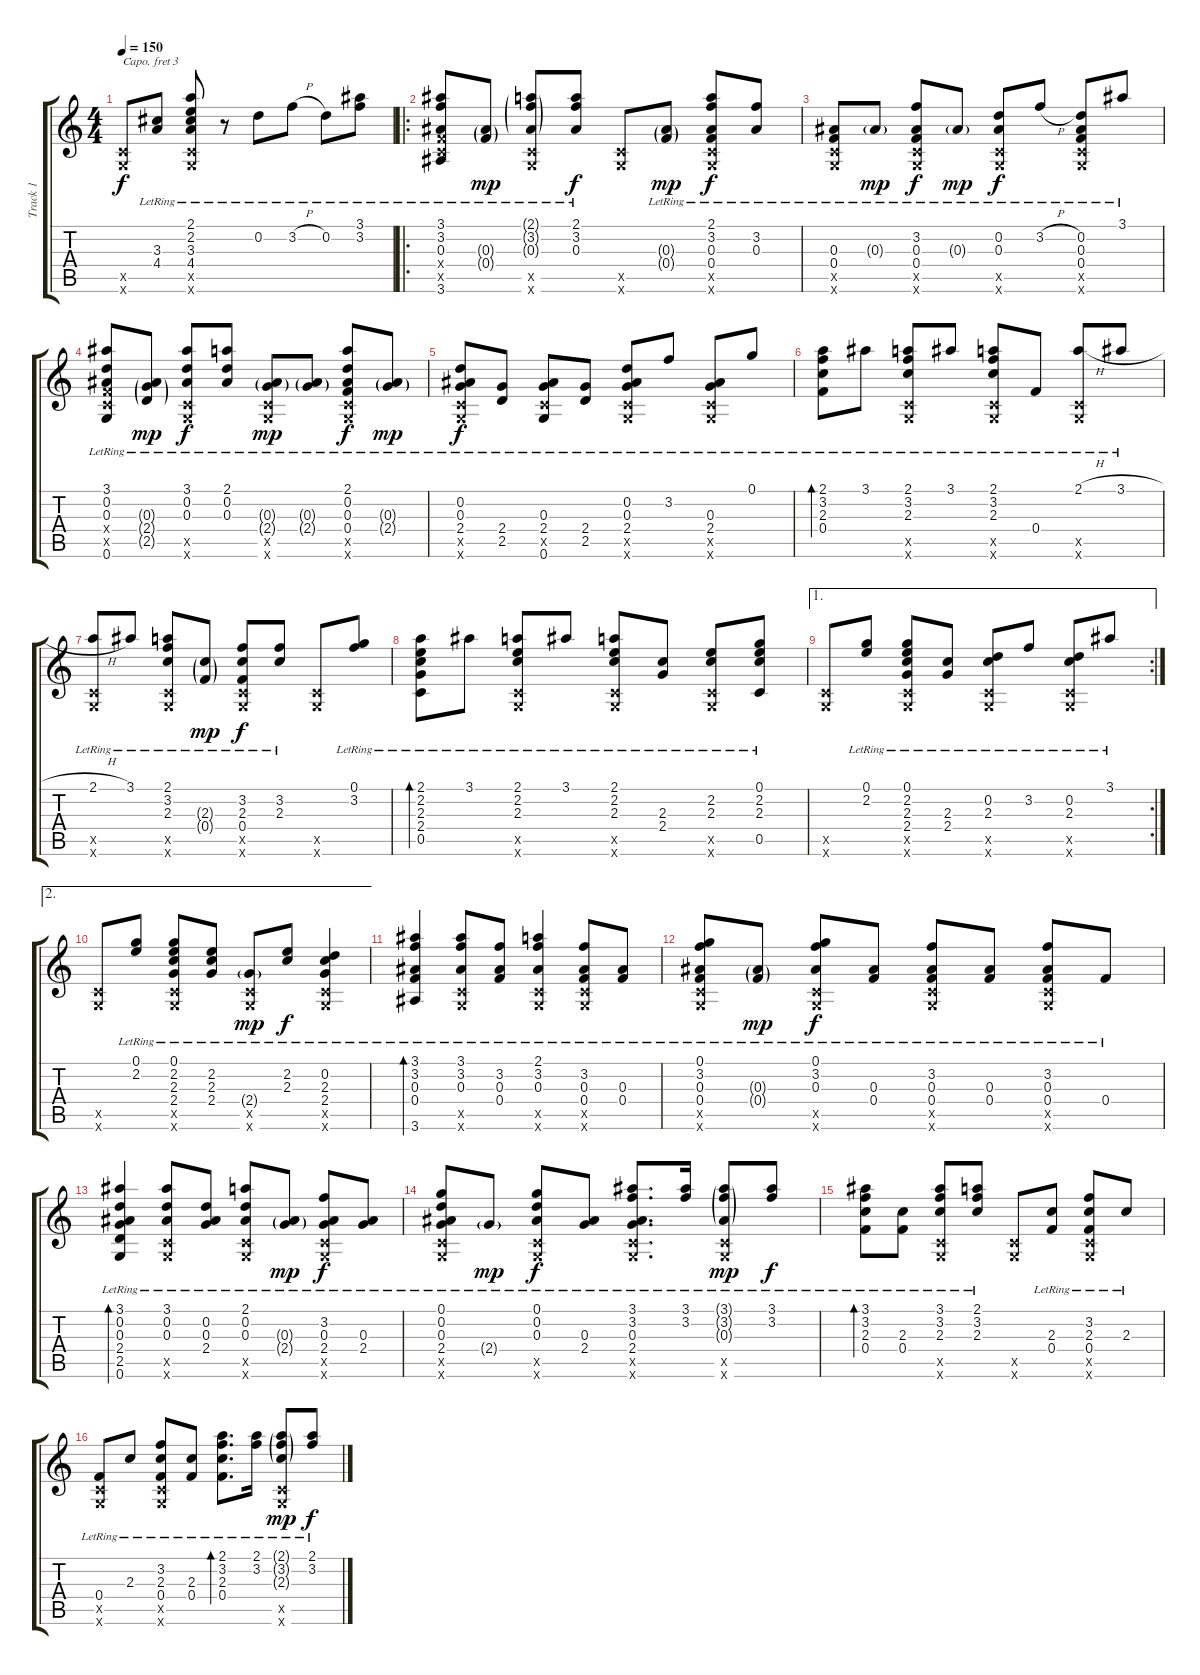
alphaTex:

\track ("Track 1" "Track 1") {instrument acousticguitarsteel}
\staff {score tabs}
\capo 3
\tuning (E4 B3 G3 D3 A2 E2) {hide}
\ts (4 4)
\tempo 150
\clef g2
\ks c
(0.5{x} 0.6{x}).8{dy f} (3.3{lr} 4.4{lr}).8 (2.1{lr} 2.2{lr} 3.3{lr} 4.4{lr} 0.5{x} 0.6{x}).8 r.8 0.2{lr}.8 3.2{h lr}.8 0.2{lr}.8 (3.1{lr} 3.2{lr}).8 |
\ro
(3.1{lr} 3.2{lr} 0.3{lr} 0.4{x} 0.5{x} 3.6{lr}).8 (0.3{g lr} 0.4{g lr}).8{dy mp} (2.1{g lr} 3.2{g lr} 0.3{g lr} 0.5{x} 0.6{x}).8 (2.1{lr} 3.2{lr} 0.3{lr}).8{dy f} (0.5{x} 0.6{x}).8 (0.3{g lr} 0.4{g lr}).8{dy mp} (2.1{lr} 3.2{lr} 0.3{lr} 0.4{lr} 0.5{x} 0.6{x}).8{dy f} (3.2{lr} 0.3{lr}).8 |
(0.3{lr} 0.4{lr} 0.5{x} 0.6{x}).8 0.3{g lr}.8{dy mp} (3.2{lr} 0.3{lr} 0.4{lr} 0.5{x} 0.6{x}).8{dy f} 0.3{g lr}.8{dy mp} (0.2{lr} 0.3{lr} 0.5{x} 0.6{x}).8{dy f} 3.2{h lr}.8 (0.2{lr} 0.3{lr} 0.4{lr} 0.5{x} 0.6{x}).8 3.1{lr}.8 |
(3.1{lr} 0.2{lr} 0.3{lr} 0.4{x} 0.5{x} 0.6{lr}).8 (0.3{g lr} 2.4{g lr} 2.5{g lr}).8{dy mp} (3.1{lr} 0.2{lr} 0.3{lr} 0.5{x} 0.6{x}).8{dy f} (2.1{lr} 0.2{lr} 0.3{lr}).8 (0.3{g lr} 2.4{g lr} 0.5{x} 0.6{x}).8{dy mp} (0.3{g lr} 2.4{g lr}).8 (2.1{lr} 0.2{lr} 0.3{lr} 0.4{lr} 0.5{x} 0.6{x}).8{dy f} (0.3{g lr} 2.4{g lr}).8{dy mp} |
(0.2{lr} 0.3{lr} 2.4{lr} 0.5{x} 0.6{x}).8{dy f} (2.4{lr} 2.5{lr}).8 (0.3{lr} 2.4{lr} 0.5{x} 0.6{lr}).8 (2.4{lr} 2.5{lr}).8 (0.2{lr} 0.3{lr} 2.4{lr} 0.5{x} 0.6{x}).8 3.2{lr}.8 (0.3{lr} 2.4{lr} 0.5{x} 0.6{x}).8 0.1{lr}.8 |
(2.1{lr} 3.2{lr} 2.3{lr} 0.4{lr}).8{bd 60} 3.1{lr}.8 (2.1{lr} 3.2{lr} 2.3{lr} 0.5{x} 0.6{x}).8 3.1{lr}.8 (2.1{lr} 3.2{lr} 2.3{lr} 0.5{x} 0.6{x}).8 0.4{lr}.8 (2.1{h lr} 0.5{x} 0.6{x}).8 3.1{h lr}.8 |
(2.1{h lr} 0.5{x} 0.6{x}).8 3.1{lr}.8 (2.1{lr} 3.2{lr} 2.3{lr} 0.5{x} 0.6{x}).8 (2.3{g lr} 0.4{g lr}).8{dy mp} (3.2{lr} 2.3{lr} 0.4{lr} 0.5{x} 0.6{x}).8{dy f} (3.2{lr} 2.3{lr}).8 (0.5{x} 0.6{x}).8 (0.1{lr} 3.2{lr}).8 |
(2.1{lr} 2.2{lr} 2.3{lr} 2.4{lr} 0.5{lr}).8{bd 60} 3.1{lr}.8 (2.1{lr} 2.2{lr} 2.3{lr} 0.5{x} 0.6{x}).8 3.1{lr}.8 (2.1{lr} 2.2{lr} 2.3{lr} 0.5{x} 0.6{x}).8 (2.3{lr} 2.4{lr}).8 (2.2{lr} 2.3{lr} 0.5{x} 0.6{x}).8 (0.1{lr} 2.2{lr} 2.3{lr} 0.5{lr}).8 |
\ae 1
\rc 2
(0.5{x} 0.6{x}).8 (0.1{lr} 2.2{lr}).8 (0.1{lr} 2.2{lr} 2.3{lr} 2.4{lr} 0.5{x} 0.6{x}).8 (2.3{lr} 2.4{lr}).8 (0.2{lr} 2.3{lr} 0.5{x} 0.6{x}).8 3.2{lr}.8 (0.2{lr} 2.3{lr} 0.5{x} 0.6{x}).8 3.1{lr}.8 |
\ae 2
(0.5{x} 0.6{x}).8 (0.1{lr} 2.2{lr}).8 (0.1{lr} 2.2{lr} 2.3{lr} 2.4{lr} 0.5{x} 0.6{x}).8 (2.2{lr} 2.3{lr} 2.4{lr}).8 (2.4{g lr} 0.5{x} 0.6{x}).8{dy mp} (2.2{lr} 2.3{lr}).8{dy f} (0.2{lr} 2.3{lr} 2.4{lr} 0.5{x} 0.6{x}).4 |
(3.1{lr} 3.2{lr} 0.3{lr} 0.4{lr} 3.6{lr}).4{bd 120} (3.1{lr} 3.2{lr} 0.3{lr} 0.5{x} 0.6{x}).8 (3.2{lr} 0.3{lr} 0.4{lr}).8 (2.1{lr} 3.2{lr} 0.3{lr} 0.5{x} 0.6{x}).4 (3.2{lr} 0.3{lr} 0.4{lr} 0.5{x} 0.6{x}).8 (0.3{lr} 0.4{lr}).8 |
(0.1{lr} 3.2{lr} 0.3{lr} 0.4{lr} 0.5{x} 0.6{x}).8 (0.3{g lr} 0.4{g lr}).8{dy mp} (0.1{lr} 3.2{lr} 0.3{lr} 0.5{x} 0.6{x}).8{dy f} (0.3{lr} 0.4{lr}).8 (3.2{lr} 0.3{lr} 0.4{lr} 0.5{x} 0.6{x}).8 (0.3{lr} 0.4{lr}).8 (3.2{lr} 0.3{lr} 0.4{lr} 0.5{x} 0.6{x}).8 0.4{lr}.8 |
(3.1{lr} 0.2{lr} 0.3{lr} 2.4{lr} 2.5{lr} 0.6{lr}).4{bd 120} (3.1{lr} 0.2{lr} 0.3{lr} 0.5{x} 0.6{x}).8 (0.2{lr} 0.3{lr} 2.4{lr}).8 (2.1{lr} 0.2{lr} 0.3{lr} 0.5{x} 0.6{x}).8 (0.3{g lr} 2.4{g lr}).8{dy mp} (3.2{lr} 0.3{lr} 2.4{lr} 0.5{x} 0.6{x}).8{dy f} (0.3{lr} 2.4{lr}).8 |
(0.1{lr} 0.2{lr} 0.3{lr} 2.4{lr} 0.5{x} 0.6{x}).8 2.4{g lr}.8{dy mp} (0.1{lr} 0.2{lr} 0.3{lr} 0.5{x} 0.6{x}).8{dy f} (0.3{lr} 2.4{lr}).8 (3.1{lr} 3.2{lr} 0.3{lr} 2.4{lr} 0.5{x} 0.6{x}).8{d} (3.1{lr} 3.2{lr}).16 (3.1{g lr} 3.2{g lr} 0.3{g lr} 0.5{x} 0.6{x}).8{dy mp} (3.1{lr} 3.2{lr}).8{dy f} |
(3.1{lr} 3.2{lr} 2.3{lr} 0.4{lr}).8{bd 120} (2.3{lr} 0.4{lr}).8 (3.1{lr} 3.2{lr} 2.3{lr} 0.5{x} 0.6{x}).8 (2.1{lr} 3.2{lr} 2.3{lr}).8 (0.5{x} 0.6{x}).8 (2.3{lr} 0.4{lr}).8 (3.2{lr} 2.3{lr} 0.4{lr} 0.5{x} 0.6{x}).8 2.3{lr}.8 |
(0.4{lr} 0.5{x} 0.6{x}).8 2.3{lr}.8 (3.2{lr} 2.3{lr} 0.4{lr} 0.5{x} 0.6{x}).8 (2.3{lr} 0.4{lr}).8 (2.1{lr} 3.2{lr} 2.3{lr} 0.4{lr}).8{d bd 120} (2.1{lr} 3.2{lr}).16 (2.1{g lr} 3.2{g lr} 2.3{g lr} 0.5{x} 0.6{x}).8{dy mp} (2.1{lr} 3.2{lr}).8{dy f}
